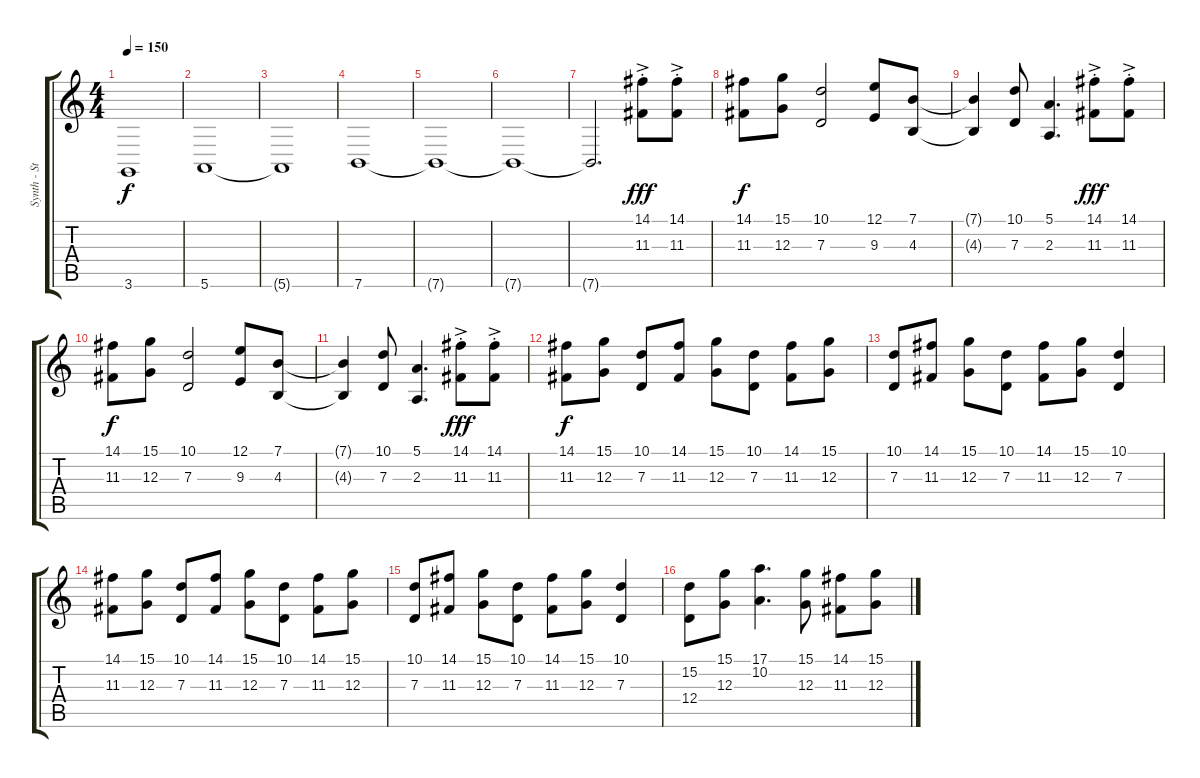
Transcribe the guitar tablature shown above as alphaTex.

\track ("Synth - Strings 1" "Synth - St") {instrument synthstrings1}
\staff {score tabs}
\tuning (E4 B3 G3 D3 A2 E2) {hide}
\ts (4 4)
\tempo 150
\clef g2
\ks c
3.6{t}.1{dy f} |
5.6.1 |
5.6{t}.1 |
7.6.1 |
7.6{t}.1 |
7.6{t}.1 |
7.6{t}.2{d} (14.1{ac st} 11.3{ac st}).8{dy fff volume 16} (14.1{ac st} 11.3{ac st}).8 |
(14.1 11.3).8{dy f} (15.1 12.3).8 (10.1 7.3).2 (12.1 9.3).8 (7.1 4.3).8 |
(7.1{t} 4.3{t}).4 (10.1 7.3).8 (5.1 2.3).4{d} (14.1{ac st} 11.3{ac st}).8{dy fff} (14.1{ac st} 11.3{ac st}).8 |
(14.1 11.3).8{dy f} (15.1 12.3).8 (10.1 7.3).2 (12.1 9.3).8 (7.1 4.3).8 |
(7.1{t} 4.3{t}).4 (10.1 7.3).8 (5.1 2.3).4{d} (14.1{ac st} 11.3{ac st}).8{dy fff} (14.1{ac st} 11.3{ac st}).8 |
(14.1 11.3).8{dy f} (15.1 12.3).8 (10.1 7.3).8 (14.1 11.3).8 (15.1 12.3).8 (10.1 7.3).8 (14.1 11.3).8 (15.1 12.3).8 |
(10.1 7.3).8 (14.1 11.3).8 (15.1 12.3).8 (10.1 7.3).8 (14.1 11.3).8 (15.1 12.3).8 (10.1 7.3).4 |
(14.1 11.3).8 (15.1 12.3).8 (10.1 7.3).8 (14.1 11.3).8 (15.1 12.3).8 (10.1 7.3).8 (14.1 11.3).8 (15.1 12.3).8 |
(10.1 7.3).8 (14.1 11.3).8 (15.1 12.3).8 (10.1 7.3).8 (14.1 11.3).8 (15.1 12.3).8 (10.1 7.3).4 |
(15.2 12.4).8 (15.1 12.3).8 (17.1 10.2).4{d} (15.1 12.3).8 (14.1 11.3).8 (15.1 12.3).8
